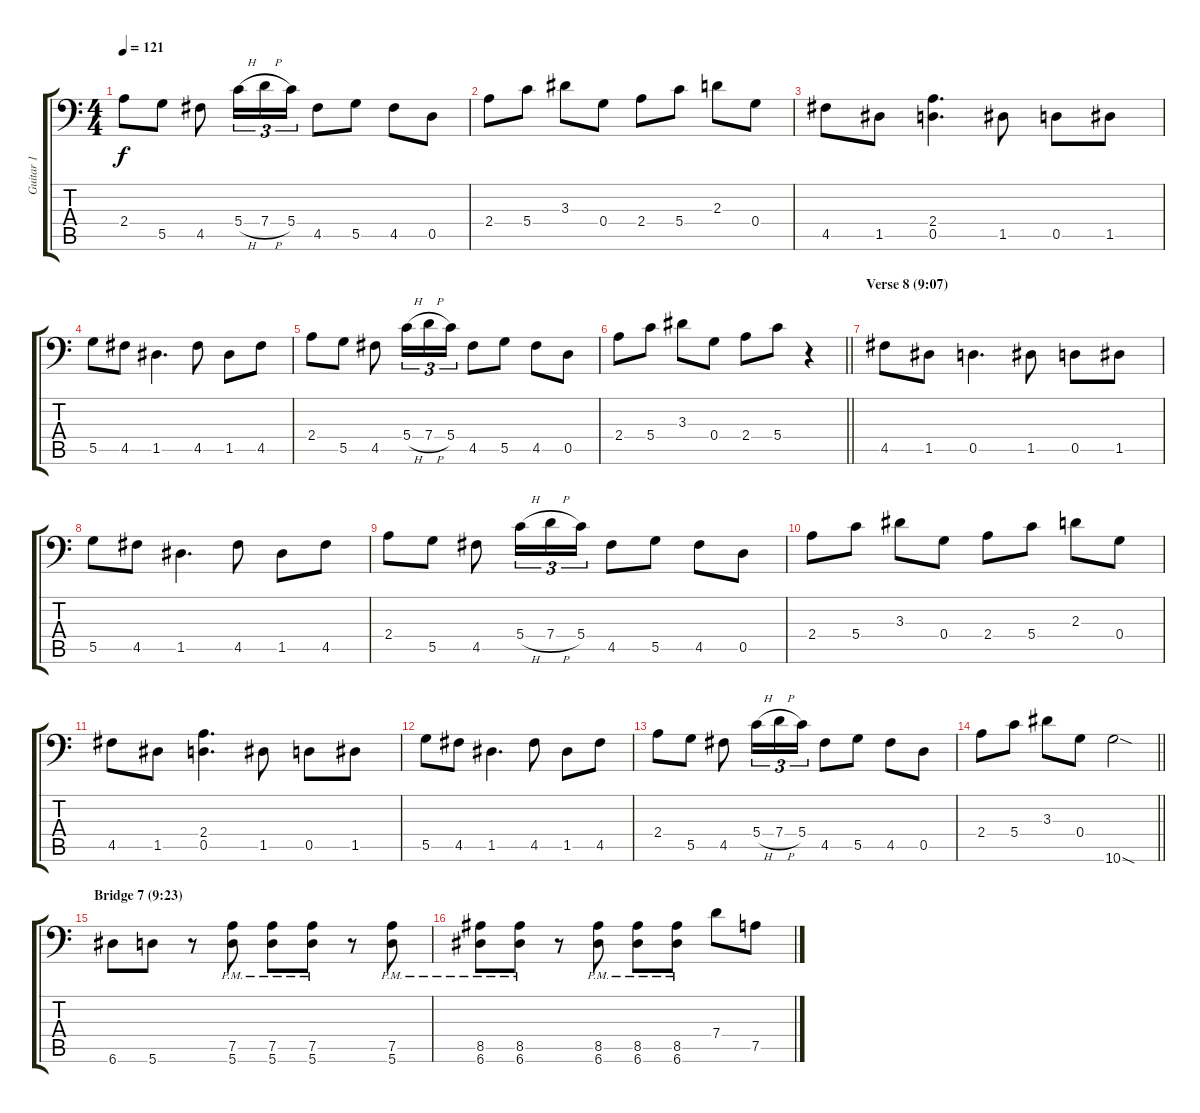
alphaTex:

\track ("Guitar 1" "Guitar 1") {instrument distortionguitar}
\staff {score tabs}
\tuning (A3 E3 C3 G2 D2 A1) {hide}
\ts (4 4)
\tempo 121
\clef f4
\ks c
2.4.8{dy f} 5.5.8 4.5.8 5.4{h}.16{tu (3 2)} 7.4{h}.16{tu (3 2)} 5.4.16{tu (3 2)} 4.5.8 5.5.8 4.5.8 0.5.8 |
2.4.8 5.4.8 3.3.8 0.4.8 2.4.8 5.4.8 2.3.8 0.4.8 |
4.5.8 1.5.8 (2.4 0.5).4{d} 1.5.8 0.5.8 1.5.8 |
5.5.8 4.5.8 1.5.4{d} 4.5.8 1.5.8 4.5.8 |
2.4.8 5.5.8 4.5.8 5.4{h}.16{tu (3 2)} 7.4{h}.16{tu (3 2)} 5.4.16{tu (3 2)} 4.5.8 5.5.8 4.5.8 0.5.8 |
\barLineRight lightlight
2.4.8 5.4.8 3.3.8 0.4.8 2.4.8 5.4.8 r.4 |
\section ("" "Verse 8 (9:07)")
4.5.8 1.5.8 0.5.4{d} 1.5.8 0.5.8 1.5.8 |
5.5.8 4.5.8 1.5.4{d} 4.5.8 1.5.8 4.5.8 |
2.4.8 5.5.8 4.5.8 5.4{h}.16{tu (3 2)} 7.4{h}.16{tu (3 2)} 5.4.16{tu (3 2)} 4.5.8 5.5.8 4.5.8 0.5.8 |
2.4.8 5.4.8 3.3.8 0.4.8 2.4.8 5.4.8 2.3.8 0.4.8 |
4.5.8 1.5.8 (2.4 0.5).4{d} 1.5.8 0.5.8 1.5.8 |
5.5.8 4.5.8 1.5.4{d} 4.5.8 1.5.8 4.5.8 |
2.4.8 5.5.8 4.5.8 5.4{h}.16{tu (3 2)} 7.4{h}.16{tu (3 2)} 5.4.16{tu (3 2)} 4.5.8 5.5.8 4.5.8 0.5.8 |
\barLineRight lightlight
2.4.8 5.4.8 3.3.8 0.4.8 10.6{sod}.2 |
\section ("" "Bridge 7 (9:23)")
6.6.8 5.6.8 r.8 (7.5{pm} 5.6{pm}).8 (7.5{pm} 5.6{pm}).8 (7.5{pm} 5.6{pm}).8 r.8 (7.5{pm} 5.6{pm}).8 |
(8.5{pm} 6.6{pm}).8 (8.5{pm} 6.6{pm}).8 r.8 (8.5{pm} 6.6{pm}).8 (8.5{pm} 6.6{pm}).8 (8.5{pm} 6.6{pm}).8 7.4.8 7.5.8
